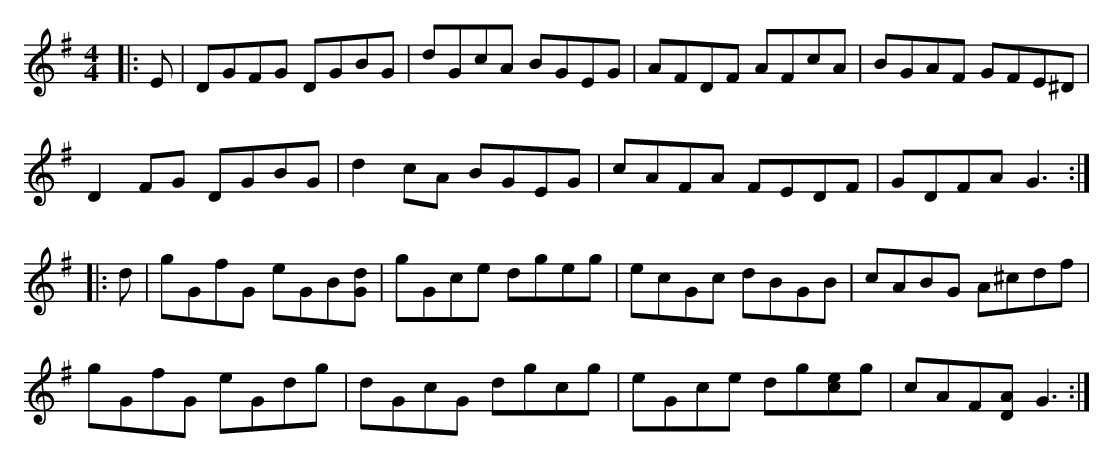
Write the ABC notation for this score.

X:1
M:4/4
K:G
|:E|DGFG DGBG|dGcA BGEG|AFDF AFcA|BGAF GFE^D|
D2 FG DGBG|d2 cA BGEG|cAFA FEDF|GDFA G3:|
|:d|gGfG eGB[Gd]|gGce dgeg|ecGc dBGB|cABG A^cdf|
gGfG eGdg|dGcG dgcg|eGce dg[ce]g|cAF[DA] G3:|
